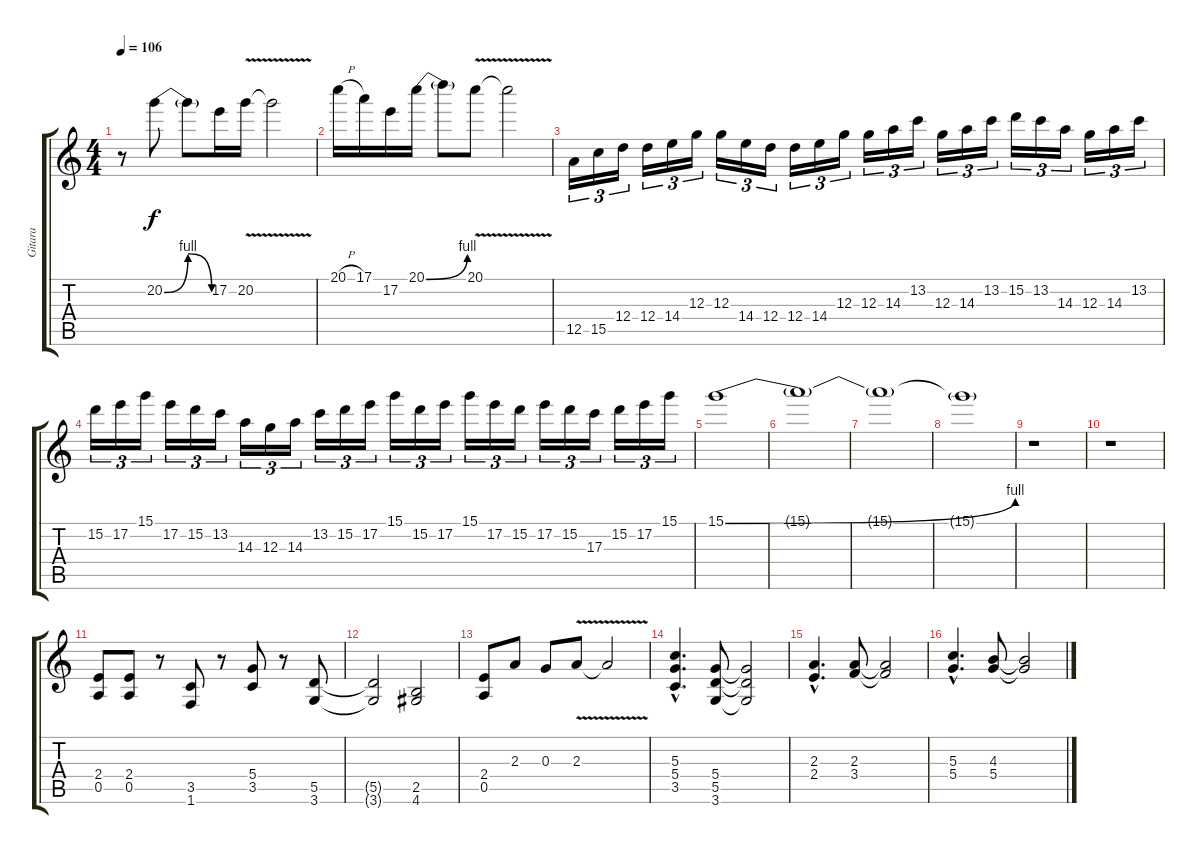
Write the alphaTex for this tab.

\track ("Gitara" "Gitara") {instrument overdrivenguitar}
\staff {score tabs}
\tuning (E4 B3 G3 D3 A2 E2) {hide}
\ts (4 4)
\tempo 106
\clef g2
\ks c
r.8{dy mp} 20.2{be (bendrelease 0 0 15 4 45 4 60 0)}.8{dy f} 20.2{t}.8 17.2.16 20.2{v}.16 20.2{t}.2 |
20.1{h}.16 17.1.16 17.2.16 20.1{be (bend 0 0 60 4)}.16 20.1{t}.8 20.1{v}.8 20.1{t}.2 |
12.5.16{tu (3 2)} 15.5.16{tu (3 2)} 12.4.16{tu (3 2)} 12.4.16{tu (3 2)} 14.4.16{tu (3 2)} 12.3.16{tu (3 2)} 12.3.16{tu (3 2)} 14.4.16{tu (3 2)} 12.4.16{tu (3 2)} 12.4.16{tu (3 2)} 14.4.16{tu (3 2)} 12.3.16{tu (3 2)} 12.3.16{tu (3 2)} 14.3.16{tu (3 2)} 13.2.16{tu (3 2)} 12.3.16{tu (3 2)} 14.3.16{tu (3 2)} 13.2.16{tu (3 2)} 15.2.16{tu (3 2)} 13.2.16{tu (3 2)} 14.3.16{tu (3 2)} 12.3.16{tu (3 2)} 14.3.16{tu (3 2)} 13.2.16{tu (3 2)} |
15.2.16{tu (3 2)} 17.2.16{tu (3 2)} 15.1.16{tu (3 2)} 17.2.16{tu (3 2)} 15.2.16{tu (3 2)} 13.2.16{tu (3 2)} 14.3.16{tu (3 2)} 12.3.16{tu (3 2)} 14.3.16{tu (3 2)} 13.2.16{tu (3 2)} 15.2.16{tu (3 2)} 17.2.16{tu (3 2)} 15.1.16{tu (3 2)} 15.2.16{tu (3 2)} 17.2.16{tu (3 2)} 15.1.16{tu (3 2)} 17.2.16{tu (3 2)} 15.2.16{tu (3 2)} 17.2.16{tu (3 2)} 15.2.16{tu (3 2)} 17.3.16{tu (3 2)} 15.2.16{tu (3 2)} 17.2.16{tu (3 2)} 15.1.16{tu (3 2)} |
15.1{be (bend 0 0 60 4)}.1{volume 0} |
15.1{t}.1 |
15.1{t}.1 |
15.1{t}.1 |
r.1 |
r.1 |
(2.4 0.5).8{volume 16} (2.4 0.5).8 r.8 (3.5 1.6).8 r.8 (5.4 3.5).8 r.8 (5.5 3.6).8 |
(5.5{t} 3.6{t}).2 (2.5 4.6).2 |
(2.4 0.5).8 2.3.8 0.3.8 2.3{v}.8 2.3{t}.2 |
(5.3{hac} 5.4{hac} 3.5{hac}).4{d} (5.4 5.5 3.6).8 (5.4{t} 5.5{t} 3.6{t}).2 |
(2.3{hac} 2.4{hac}).4{d} (2.3 3.4).8 (2.3{t} 3.4{t}).2 |
(5.3{hac} 5.4{hac}).4{d} (4.3 5.4).8 (4.3{t} 5.4{t}).2
